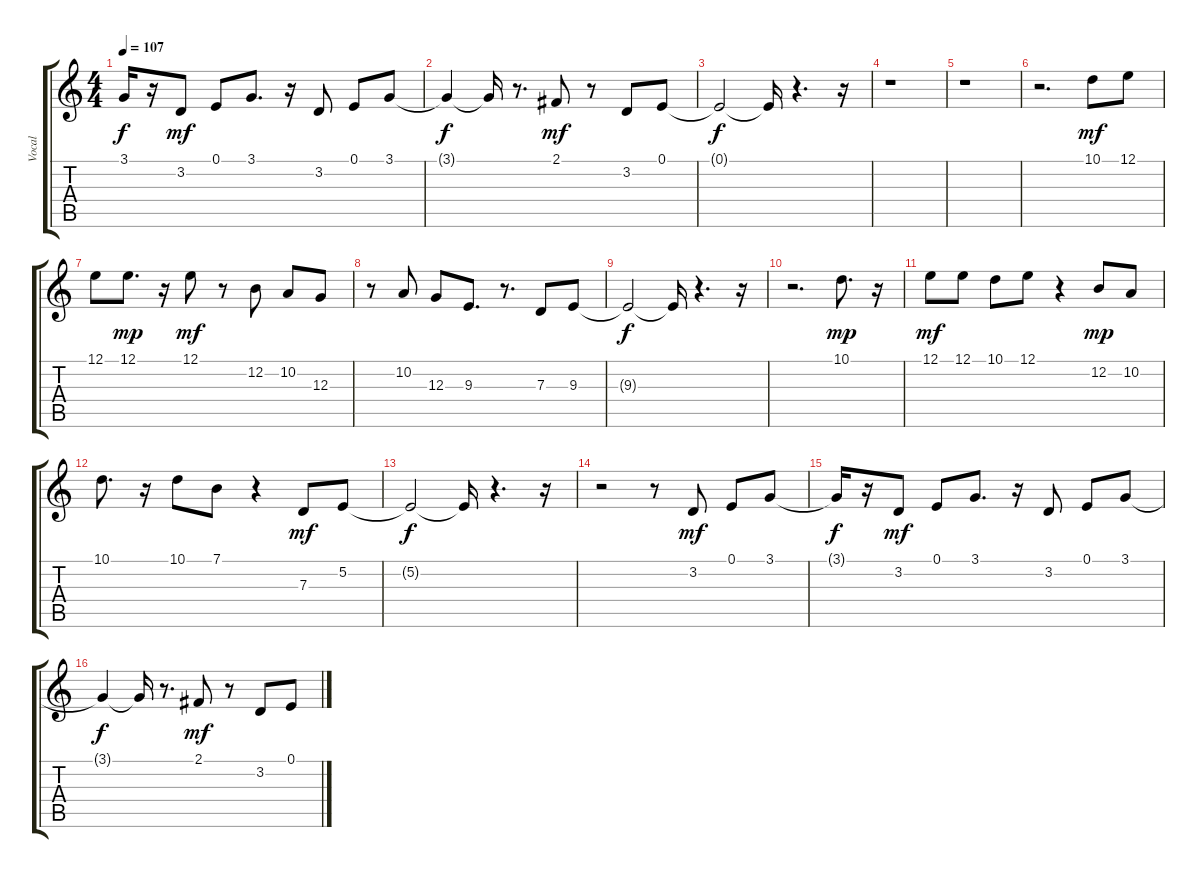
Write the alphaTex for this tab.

\track ("Vocal" "Vocal") {instrument drawbarorgan}
\staff {score tabs}
\tuning (E4 B3 G3 D3 A2 E2) {hide}
\ts (4 4)
\tempo 107
\clef g2
\ks c
3.1{t}.16{dy f} r.16 3.2.8{dy mf} 0.1.8 3.1.8{d} r.16 3.2.8 0.1.8 3.1.8 |
3.1{t}.4{dy f} 3.1{t}.16 r.8{d} 2.1.8{dy mf} r.8 3.2.8 0.1.8 |
0.1{t}.2{dy f} 0.1{t}.16 r.4{d} r.16 |
r.1 |
r.1 |
r.2{d} 10.1.8{dy mf} 12.1.8 |
12.1.8 12.1.8{d dy mp} r.16 12.1.8{dy mf} r.8 12.2.8 10.2.8 12.3.8 |
r.8 10.2.8 12.3.8 9.3.8{d} r.8{d} 7.3.8 9.3.8 |
9.3{t}.2{dy f} 9.3{t}.16 r.4{d} r.16 |
r.2{d} 10.1.8{d dy mp} r.16 |
12.1.8{dy mf} 12.1.8 10.1.8 12.1.8 r.4 12.2.8{dy mp} 10.2.8 |
10.1.8{d} r.16 10.1.8 7.1.8 r.4 7.3.8{dy mf} 5.2.8 |
5.2{t}.2{dy f} 5.2{t}.16 r.4{d} r.16 |
r.2 r.8 3.2.8{dy mf} 0.1.8 3.1.8 |
3.1{t}.16{dy f} r.16 3.2.8{dy mf} 0.1.8 3.1.8{d} r.16 3.2.8 0.1.8 3.1.8 |
3.1{t}.4{dy f} 3.1{t}.16 r.8{d} 2.1.8{dy mf} r.8 3.2.8 0.1.8
